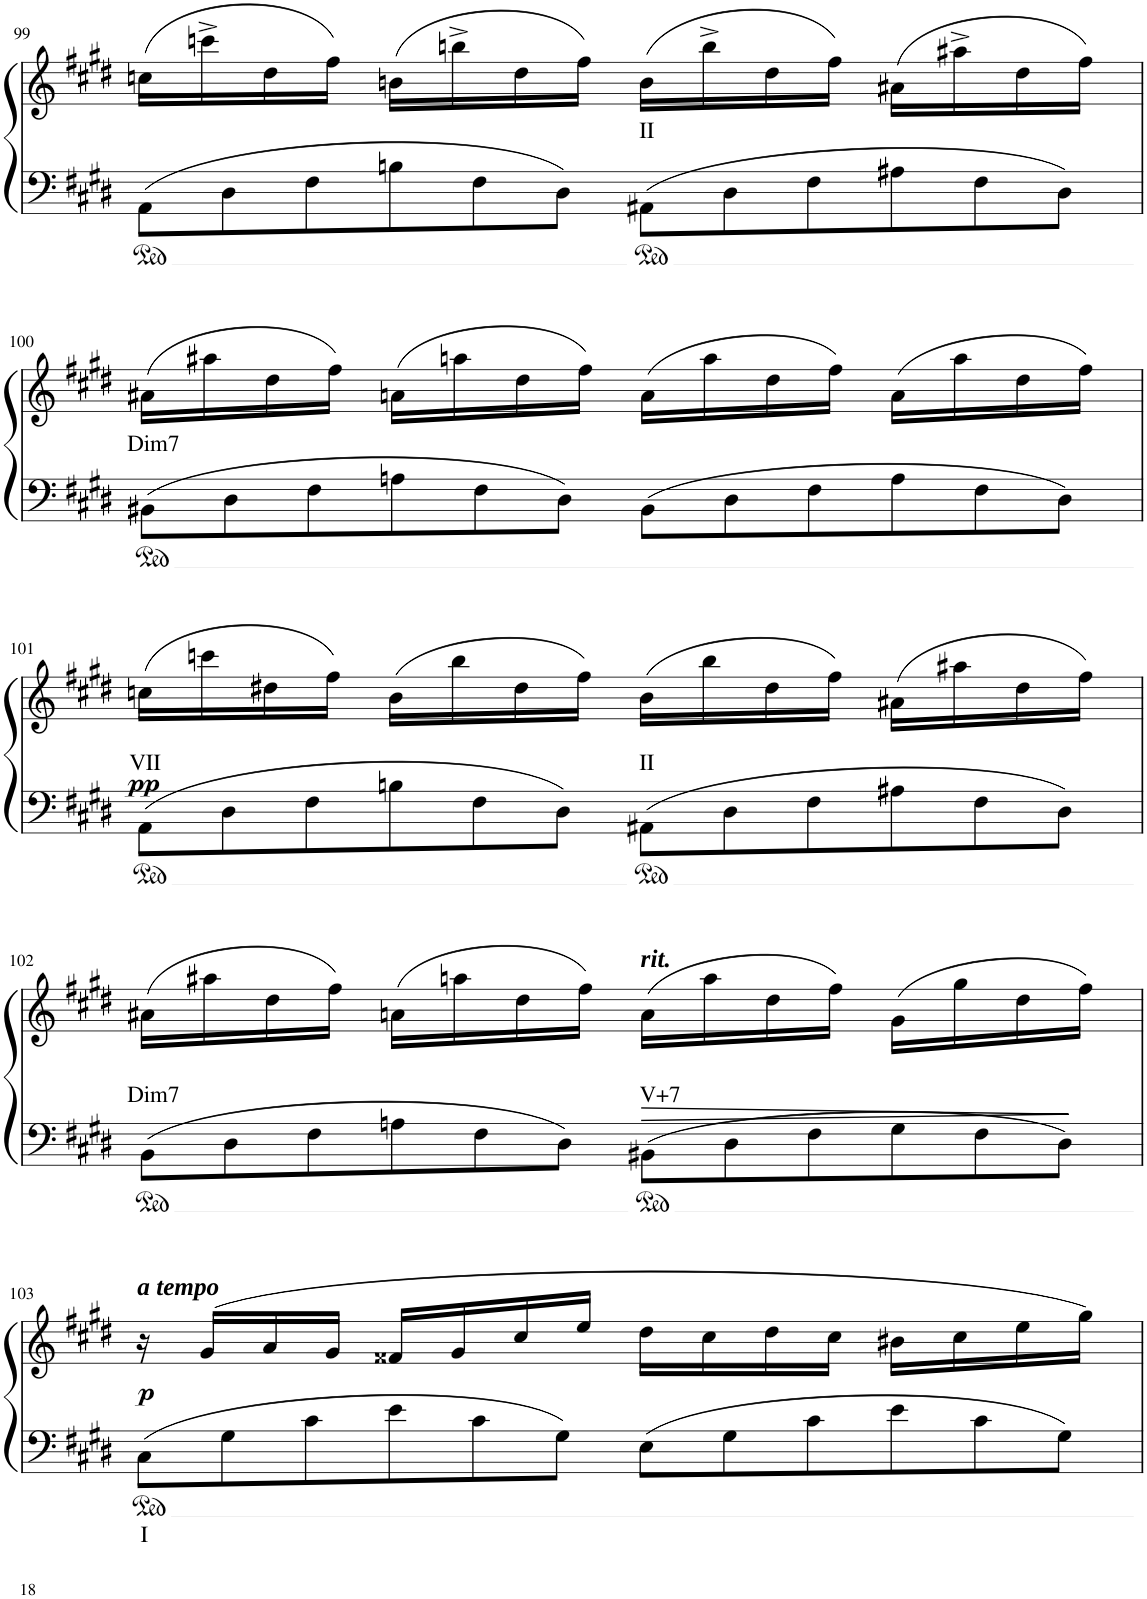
**kern	**text	**kern	**text	**dynam
*part1	*part1	*part1	*part1	*part1
*staff2	*staff2	*staff1	*staff1	*staff1/2
*I"Piano	*	*	*	*
*I'Pno	*	*	*	*
!!LO:PB:g=z
*clefF4	*	*clefG2	*	*
*k[f#c#g#d#]	*	*k[f#c#g#d#]	*	*
*M4/4	*	*M4/4	*	*
*met(c|)	*	*met(c|)	*	*
*Xtuplet	*	*	*	*
=99	=99	=99	=99	=99
12AA\L	.	(16ccn\LL	.	.
.	.	16cccn^\	.	.
12D#\	.	.	.	.
.	.	16dd#\	.	.
12F#\	.	.	.	.
.	.	16ff#\JJ)	.	.
12Bn\	.	(16bn\LL	.	.
.	.	16bbn^\	.	.
12F#\	.	.	.	.
.	.	16dd#\	.	.
12D#\J	.	.	.	.
.	.	16ff#\JJ)	.	.
!	!	!	!LO:LY:b	!
12AA#X\L	.	(16b\LL	II	.
.	.	16bb^\	.	.
12D#\	.	.	.	.
.	.	16dd#\	.	.
12F#\	.	.	.	.
.	.	16ff#\JJ)	.	.
12A#X\	.	(16a#X\LL	.	.
.	.	16aa#X^\	.	.
12F#\	.	.	.	.
.	.	16dd#\	.	.
12D#\J	.	.	.	.
.	.	16ff#\JJ)	.	.
!!LO:LB:g=z
=100	=100	=100	=100	=100
!	!	!	!LO:LY:b	!
12BB#X\L	.	(16a#X\LL	Dim7	.
.	.	16aa#X\	.	.
12D#\	.	.	.	.
.	.	16dd#\	.	.
12F#\	.	.	.	.
.	.	16ff#\JJ)	.	.
12An\	.	(16an\LL	.	.
.	.	16aan\	.	.
12F#\	.	.	.	.
.	.	16dd#\	.	.
12D#\J	.	.	.	.
.	.	16ff#\JJ)	.	.
12BB#\L	.	(16a\LL	.	.
.	.	16aa\	.	.
12D#\	.	.	.	.
.	.	16dd#\	.	.
12F#\	.	.	.	.
.	.	16ff#\JJ)	.	.
12A\	.	(16a\LL	.	.
.	.	16aa\	.	.
12F#\	.	.	.	.
.	.	16dd#\	.	.
12D#\J	.	.	.	.
.	.	16ff#\JJ)	.	.
!!LO:LB:g=z
=101	=101	=101	=101	=101
!	!	!	!LO:LY:b	!LO:DY:b
12AA\L	.	(16ccn\LL	VII	pp
.	.	16cccn\	.	.
12D#\	.	.	.	.
.	.	16dd#X\	.	.
12F#\	.	.	.	.
.	.	16ff#\JJ)	.	.
12Bn\	.	(16b\LL	.	.
.	.	16bb\	.	.
12F#\	.	.	.	.
.	.	16dd#\	.	.
12D#\J	.	.	.	.
.	.	16ff#\JJ)	.	.
!	!	!	!LO:LY:b	!
12AA#X\L	.	(16b\LL	II	.
.	.	16bb\	.	.
12D#\	.	.	.	.
.	.	16dd#\	.	.
12F#\	.	.	.	.
.	.	16ff#\JJ)	.	.
12A#X\	.	(16a#X\LL	.	.
.	.	16aa#X\	.	.
12F#\	.	.	.	.
.	.	16dd#\	.	.
12D#\J	.	.	.	.
.	.	16ff#\JJ)	.	.
!!LO:LB:g=z
=102	=102	=102	=102	=102
!	!	!	!LO:LY:b	!
12BB\L	.	(16a#X\LL	Dim7	.
.	.	16aa#X\	.	.
12D#\	.	.	.	.
.	.	16dd#\	.	.
12F#\	.	.	.	.
.	.	16ff#\JJ)	.	.
12An\	.	(16an\LL	.	.
.	.	16aan\	.	.
12F#\	.	.	.	.
.	.	16dd#\	.	.
12D#\J	.	.	.	.
.	.	16ff#\JJ)	.	.
!	!	!LO:TX:a:Bi:t=rit.	!	!
!	!	!	!LO:LY:b	!
12BB#X\L	.	(16a\LL	V+7	.
.	.	16aa\	.	.
12D#\	.	.	.	.
.	.	16dd#\	.	.
12F#\	.	.	.	.
.	.	16ff#\JJ)	.	.
12G#\	.	(16g#\LL	.	.
.	.	16gg#\	.	.
12F#\	.	.	.	.
.	.	16dd#\	.	.
12D#\J	.	.	.	.
.	.	16ff#\JJ)	.	.
!!LO:LB:g=z
=103	=103	=103	=103	=103
!	!	!LO:TX:a:Bi:t=a tempo	!	!
!	!LO:LY:b	!	!	!LO:DY:b
12C#\L	I	16r	.	p
.	.	(16g#/LL	.	.
12G#\	.	.	.	.
.	.	16a/	.	.
12c#\	.	.	.	.
.	.	16g#/JJ	.	.
12e\	.	16f##X/LL	.	.
.	.	16g#/	.	.
12c#\	.	.	.	.
.	.	16cc#/	.	.
12G#\J	.	.	.	.
.	.	16ee/JJ	.	.
12E\L	.	16dd#\LL	.	.
.	.	16cc#\	.	.
12G#\	.	.	.	.
.	.	16dd#\	.	.
12c#\	.	.	.	.
.	.	16cc#\JJ	.	.
12e\	.	16b#X\LL	.	.
.	.	16cc#\	.	.
12c#\	.	.	.	.
.	.	16ee\	.	.
12G#\J	.	.	.	.
.	.	16gg#\JJ)	.	.
=	=	=	=	=
*-	*-	*-	*-	*-
